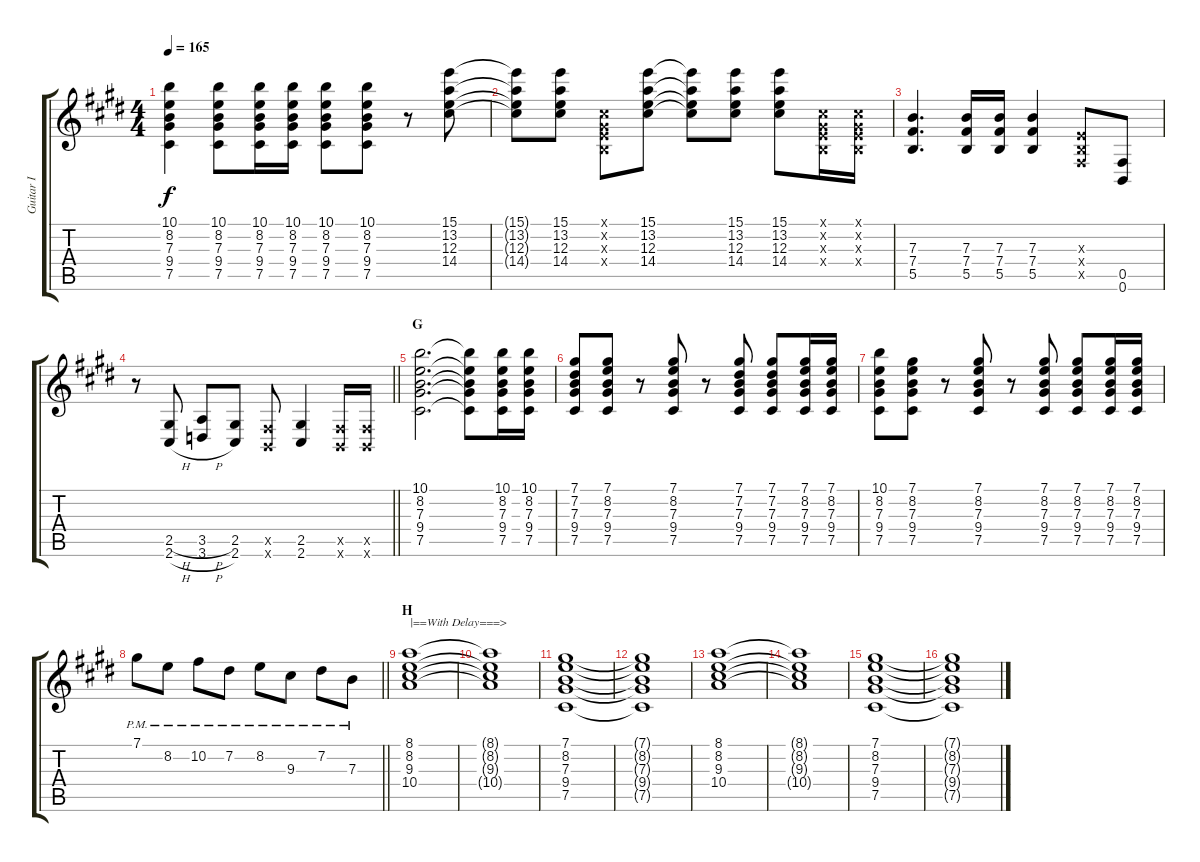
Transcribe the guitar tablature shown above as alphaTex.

\track ("Guitar I" "Guitar I") {instrument overdrivenguitar}
\staff {score tabs}
\tuning (Db4 Ab3 E3 B2 Gb2 B1) {hide}
\ts (4 4)
\tempo 165
\clef g2
\ks e
(10.1 8.2 7.3 9.4 7.5).4{dy f} (10.1 8.2 7.3 9.4 7.5).8 (10.1 8.2 7.3 9.4 7.5).16 (10.1 8.2 7.3 9.4 7.5).16 (10.1 8.2 7.3 9.4 7.5).8 (10.1 8.2 7.3 9.4 7.5).8 r.8 (15.1 13.2 12.3 14.4).8 |
(15.1{t} 13.2{t} 12.3{t} 14.4{t}).8 (15.1 13.2 12.3 14.4).8 (0.1{x} 0.2{x} 0.3{x} 0.4{x}).8 (15.1 13.2 12.3 14.4).8 (15.1{t} 13.2{t} 12.3{t} 14.4{t}).8 (15.1 13.2 12.3 14.4).8 (15.1 13.2 12.3 14.4).8 (0.1{x} 0.2{x} 0.3{x} 0.4{x}).16 (0.1{x} 0.2{x} 0.3{x} 0.4{x}).16 |
(7.3 7.4 5.5).4{d} (7.3 7.4 5.5).16 (7.3 7.4 5.5).16 (7.3 7.4 5.5).4 (0.3{x} 0.4{x} 0.5{x}).8 (0.5 0.6).8 |
\barLineRight lightlight
r.8 (2.5{h} 2.6{h}).8 (3.5{h} 3.6{h}).8 (2.5 2.6).8 (0.5{x} 0.6{x}).8 (2.5 2.6).4 (0.5{x} 0.6{x}).16 (0.5{x} 0.6{x}).16 |
\section ("" "G")
(10.1 8.2 7.3 9.4 7.5).2{d} (10.1{t} 8.2{t} 7.3{t} 9.4{t} 7.5{t}).8 (10.1 8.2 7.3 9.4 7.5).16 (10.1 8.2 7.3 9.4 7.5).16 |
(7.1 7.2 7.3 9.4 7.5).8 (7.1 8.2 7.3 9.4 7.5).8 r.8 (7.1 8.2 7.3 9.4 7.5).8 r.8 (7.1 7.2 7.3 9.4 7.5).8 (7.1 7.2 7.3 9.4 7.5).8 (7.1 8.2 7.3 9.4 7.5).16 (7.1 8.2 7.3 9.4 7.5).16 |
(10.1 8.2 7.3 9.4 7.5).8 (7.1 8.2 7.3 9.4 7.5).8 r.8 (7.1 8.2 7.3 9.4 7.5).8 r.8 (7.1 8.2 7.3 9.4 7.5).8 (7.1 8.2 7.3 9.4 7.5).8 (7.1 8.2 7.3 9.4 7.5).16 (7.1 8.2 7.3 9.4 7.5).16 |
\barLineRight lightlight
7.1{pm}.8 8.2{pm}.8 10.2{pm}.8 7.2{pm}.8 8.2{pm}.8 9.3{pm}.8 7.2{pm}.8 7.3{pm}.8 |
\section ("" "H")
(8.1 8.2 9.3 10.4).1{txt "|==With Delay===>"} |
(8.1{t} 8.2{t} 9.3{t} 10.4{t}).1 |
(7.1 8.2 7.3 9.4 7.5).1 |
(7.1{t} 8.2{t} 7.3{t} 9.4{t} 7.5{t}).1 |
(8.1 8.2 9.3 10.4).1 |
(8.1{t} 8.2{t} 9.3{t} 10.4{t}).1 |
(7.1 8.2 7.3 9.4 7.5).1 |
(7.1{t} 8.2{t} 7.3{t} 9.4{t} 7.5{t}).1
